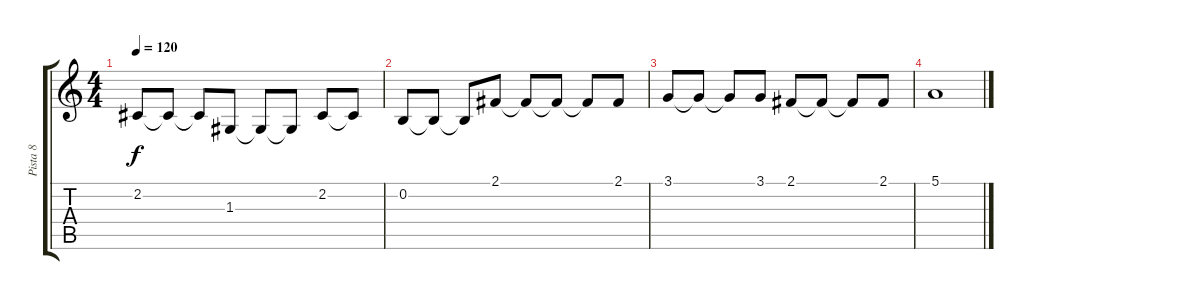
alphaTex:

\track ("Pista 8" "Pista 8") {instrument stringensemble1}
\staff {score tabs}
\tuning (E4 B3 G3 D3 A2 E2) {hide}
\ts (4 4)
\tempo 120
\clef g2
\ks c
2.2.8{dy f} 2.2{t}.8 2.2{t}.8 1.3.8 1.3{t}.8 1.3{t}.8 2.2.8 2.2{t}.8 |
0.2.8 0.2{t}.8 0.2{t}.8 2.1.8 2.1{t}.8 2.1{t}.8 2.1{t}.8 2.1.8 |
3.1.8 3.1{t}.8 3.1{t}.8 3.1.8 2.1.8 2.1{t}.8 2.1{t}.8 2.1.8 |
5.1.1
